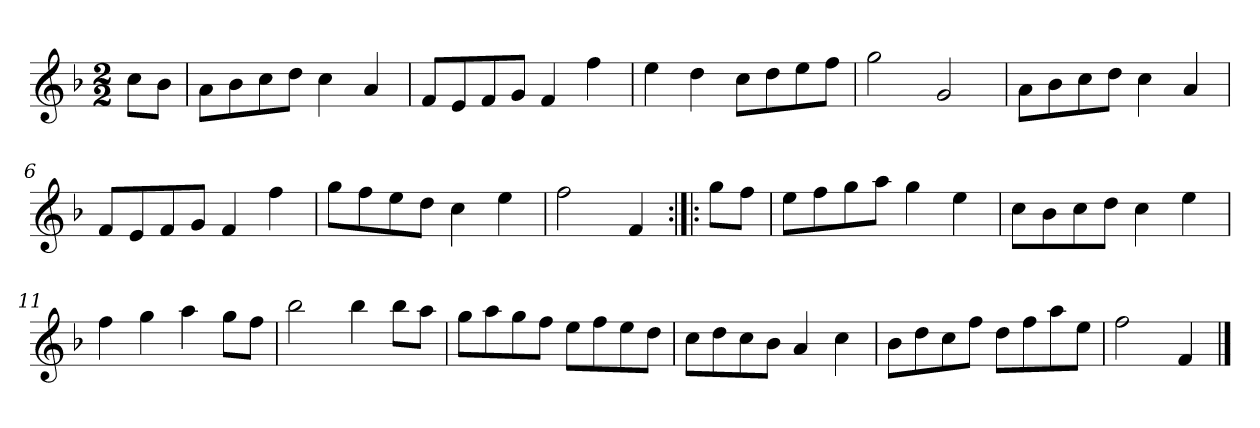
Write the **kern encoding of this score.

**kern
*part1
*staff1
*clefG2
*k[b-]
*F:
*M2/2
*MM120
=
8cc\L
8b-\J
=1
8a\L
8b-\
8cc\
8dd\J
4cc
4a
=2
8f/L
8e/
8f/
8g/J
4f
4ff
=3
4ee
4dd
8cc\L
8dd\
8ee\
8ff\J
=4
2gg
2g
=5
8a\L
8b-\
8cc\
8dd\J
4cc
4a
=6
8f/L
8e/
8f/
8g/J
4f
4ff
=7
8gg\L
8ff\
8ee\
8dd\J
4cc
4ee
=8
2ff
4f
=:|!|:
8gg\L
8ff\J
=9
8ee\L
8ff\
8gg\
8aa\J
4gg
4ee
=10
8cc\L
8b-\
8cc\
8dd\J
4cc
4ee
=11
4ff
4gg
4aa
8gg\L
8ff\J
=12
2bb-
4bb-
8bb-\L
8aa\J
=13
8gg\L
8aa\
8gg\
8ff\J
8ee\L
8ff\
8ee\
8dd\J
=14
8cc\L
8dd\
8cc\
8b-\J
4a
4cc
=15
8b-\L
8dd\
8cc\
8ff\J
8dd\L
8ff\
8aa\
8ee\J
=16
2ff
4f
==
*-
